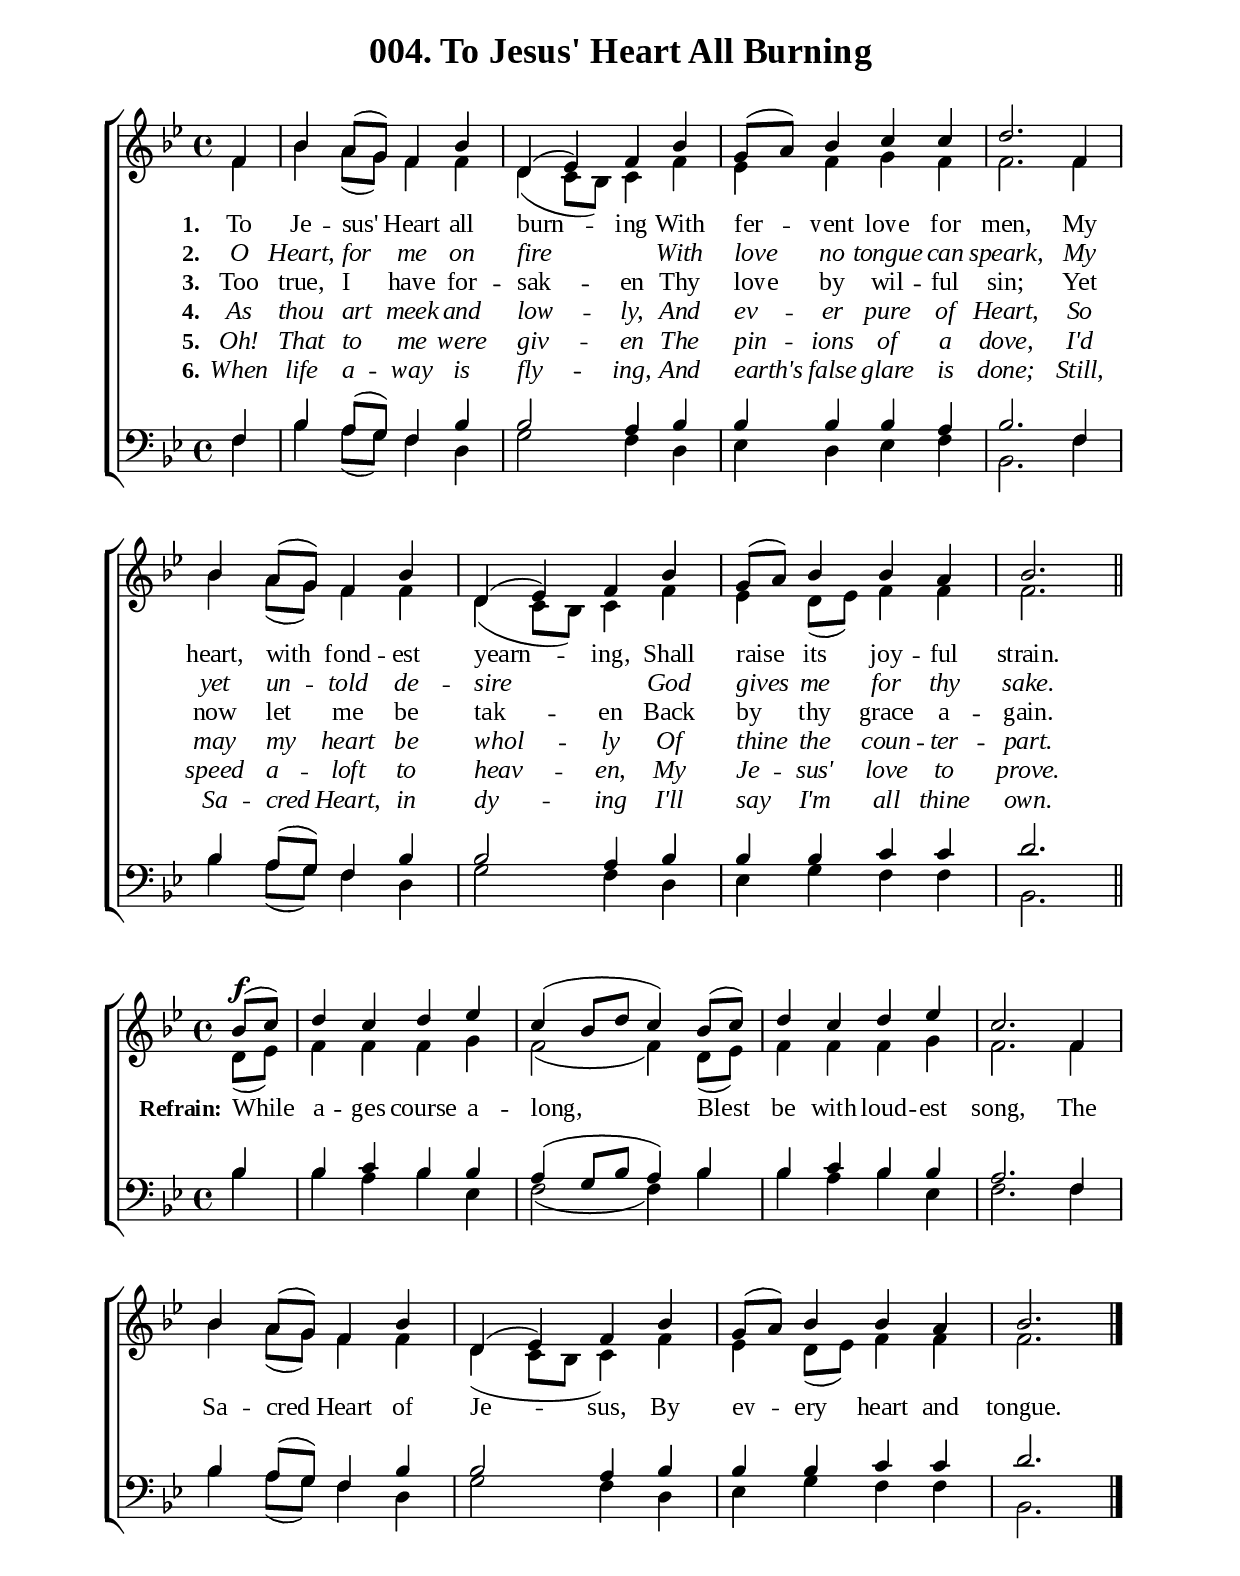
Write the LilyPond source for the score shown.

%%%%%%%%%%%%%%%%%%%%%%%%%%%%%
% CONTENTS OF THIS DOCUMENT
% 1. Common settings
% 2. Soprano chorus music
% 3. Alto chorus music
% 4. Tenor chorus music
% 5. Basso chorus music
% 6. Soprano verse music
% 7. Alto verse music
% 8. Tenor verse music
% 9. Basso verse music
% 10. Chorus lyrics
% 11. Verse lyrics
% 12. Layout
%%%%%%%%%%%%%%%%%%%%%%%%%%%%%

%%%%%%%%%%%%%%%%%%%%%%%%%%%%%
% 1. Common settings
%%%%%%%%%%%%%%%%%%%%%%%%%%%%%
\version "2.18.2"

\header {
  title = "004. To Jesus' Heart All Burning"
  composer = " "
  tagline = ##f
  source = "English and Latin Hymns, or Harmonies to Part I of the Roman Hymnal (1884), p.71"
  site = "hymnary.org"
}

globalSettings= {
  \key bes \major
  \time 4/4
  %\override Score.BarNumber.break-visibility = ##(#t #t #t)
  \override Score.BarNumber.break-visibility = ##(#f #f #f)
}

verseSettings = {
  \phrasingSlurDashed
}

\paper {
  #(set-paper-size "a4")
  top-margin = 15\mm
  bottom-margin = 15\mm
  left-margin = 20\mm
  right-margin = 20\mm
  indent = #0
  #(define fonts
	 (make-pango-font-tree "Liberation Serif"
	 		       "Liberation Serif"
			       "Liberation Serif"
			       (/ 20 20)))
}

printItalic = \with {
  \override LyricText.font-shape = #'italic
}

%%%%%%%%%%%%%%%%%%%%%%%%%%%%%
% 6. Soprano verse music
%%%%%%%%%%%%%%%%%%%%%%%%%%%%%
musicVerseSoprano = \relative c' {
  \partial 4 f4 |
  bes a8 (g) f4 bes |
  d, (ees) f bes |
  g8 (a) bes4 c c |
  d2. f,4 |
  bes a8 (g) f4 bes |
  d, (ees) f bes |
  g8 (a) bes4 bes a |
  bes2. \bar "||"
}

%%%%%%%%%%%%%%%%%%%%%%%%%%%%%
% 7. Alto verse music
%%%%%%%%%%%%%%%%%%%%%%%%%%%%%
musicVerseAlto = \relative c' {
  \partial 4 f4 |
  bes a8 (g) f4 f |
  d (c8 bes) c4 f |
  ees f g f |
  f2. f4 |
  bes a8 (g) f4 f |
  d (c8 bes) c4 f |
  ees d8 (ees) f4 f |
  f2.
}

%%%%%%%%%%%%%%%%%%%%%%%%%%%%%
% 8. Tenor verse music
%%%%%%%%%%%%%%%%%%%%%%%%%%%%%
musicVerseTenor = \relative c {
  \partial 4 f4 |
  bes a8 (g) f4 bes |
  bes2 a4 bes |
  bes bes bes a |
  bes2. f4 |
  bes4 a8 (g) f4 bes |
  bes2 a4 bes |
  bes bes c c |
  d2.
}

%%%%%%%%%%%%%%%%%%%%%%%%%%%%%
% 9. Basso verse music
%%%%%%%%%%%%%%%%%%%%%%%%%%%%%
musicVerseBasso = \relative c {
  \partial 4 f4 |
  bes a8 (g) f4 d |
  g2 f4 d |
  ees d ees f |
  bes,2. f'4 |
  bes a8 (g) f4 d |
  g2 f4 d |
  ees g f f |
  bes,2.
}

%%%%%%%%%%%%%%%%%%%%%%%%%%%%%
% 2. Soprano chorus music
%%%%%%%%%%%%%%%%%%%%%%%%%%%%%
musicChorusSoprano = \relative c'' {
  \set Score.currentBarNumber = #9
  \partial 4 bes8 ^\f (c) |
  d4 c d ees |
  c4 (bes8 d c4) bes8 (c) |
  d4 c d ees |
  c2. f,4 |
  bes a8 (g) f4 bes |
  d, (ees) f bes |
  g8 (a) bes4 bes a |
  bes2. \bar "|."
}

%%%%%%%%%%%%%%%%%%%%%%%%%%%%%
% 3. Alto chorus music
%%%%%%%%%%%%%%%%%%%%%%%%%%%%%
musicChorusAlto = \relative c' {
  \set Score.currentBarNumber = #9
  \partial 4 d8 (ees) |
  f4 f f g |
  f2 (f4) d8 (ees) |
  f4 f f g |
  f2. f4 |
  bes a8 (g) f4 f |
  d (c8 bes c4) f |
  ees d8 (ees) f4 f |
  f2.
}

%%%%%%%%%%%%%%%%%%%%%%%%%%%%%
% 4. Tenor chorus music
%%%%%%%%%%%%%%%%%%%%%%%%%%%%%
musicChorusTenor = \relative c' {
  \set Score.currentBarNumber = #9
  \partial 4 bes4 |
  bes c bes bes |
  a (g8 bes a4) bes |
  bes c bes bes |
  a2. f4 |
  bes a8 (g) f4 bes |
  bes2 a4 bes |
  bes bes c c |
  d2.
}

%%%%%%%%%%%%%%%%%%%%%%%%%%%%%
% 5. Basso chorus music
%%%%%%%%%%%%%%%%%%%%%%%%%%%%%
musicChorusBasso = \relative c' {
  \set Score.currentBarNumber = #9
  \partial 4 bes4 |
  bes a bes ees, |
  f2 (f4) bes |
  bes a bes ees, |
  f2. f4 |
  bes a8 (g) f4 d |
  g2 f4 d |
  ees g f f |
  bes,2.
}

%%%%%%%%%%%%%%%%%%%%%%%%%%%%%
% 11. Verse lyrics
%%%%%%%%%%%%%%%%%%%%%%%%%%%%%
lyricVerseOne = \lyricmode {
  \set stanza = #"1."
  To Je -- sus' Heart all burn -- ing
  With fer -- vent love for men,
  My heart, with fond -- est yearn -- ing,
  Shall raise its joy -- ful strain.
}

lyricVerseTwo = \lyricmode {
  \set stanza = #"2."
  O Heart, for me on fire _
  With love no tongue can speark,
  My yet un -- told de -- sire _
  God gives me for thy sake.
}

lyricVerseThree = \lyricmode {
  \set stanza = #"3."
  Too true, I have for -- sak -- en
  Thy love by wil -- ful sin;
  Yet now let me be tak -- en
  Back by thy grace a -- gain.
}

lyricVerseFour = \lyricmode {
  \set stanza = #"4."
  As thou art meek and low -- ly,
  And ev -- er pure of Heart,
  So may my heart be whol -- ly
  Of thine the coun -- ter -- part.
}

lyricVerseFive = \lyricmode {
  \set stanza = #"5."
  Oh! That to me were giv -- en
  The pin -- ions of a dove,
  I'd speed a -- loft to heav -- en,
  My Je -- sus' love to prove.
}

lyricVerseSix = \lyricmode {
  \set stanza = #"6."
  When life a -- way is fly -- ing,
  And earth's false glare is done;
  Still, Sa -- cred Heart, in dy -- ing
  I'll say I'm all thine own.
}

%%%%%%%%%%%%%%%%%%%%%%%%%%%%%
% 10. Chorus lyrics
%%%%%%%%%%%%%%%%%%%%%%%%%%%%%
lyricChorus = \lyricmode {
  \set stanza = #"Refrain:"
  While a -- ges course a -- long,
  Blest be with loud -- est song,
  The Sa -- cred Heart of Je -- sus,
  By ev -- ery heart and tongue.
}

%%%%%%%%%%%%%%%%%%%%%%%%%%%%%
% 12. Layout
%%%%%%%%%%%%%%%%%%%%%%%%%%%%%
\score {
    \new ChoirStaff <<
      \new Staff <<
        \clef "treble"
        \new Voice = "soprano" {
          \voiceOne \globalSettings \verseSettings \stemUp \slurUp \musicVerseSoprano
        }
        \new Voice = "alto" {
          \voiceTwo \globalSettings \verseSettings \stemDown \slurDown \musicVerseAlto
        }
      >>
      \new Lyrics \lyricsto soprano \lyricVerseOne
      \new Lyrics \printItalic \lyricsto soprano \lyricVerseTwo
      \new Lyrics \lyricsto soprano \lyricVerseThree
      \new Lyrics \printItalic \lyricsto soprano \lyricVerseFour
      \new Lyrics \printItalic \lyricsto soprano \lyricVerseFive
      \new Lyrics \printItalic \lyricsto soprano \lyricVerseSix
      \new Staff <<
        \clef "bass"
        \new Voice = "tenor" {
          \voiceOne \globalSettings \verseSettings \stemUp \slurUp \musicVerseTenor
        }
        \new Voice = "basso" {
          \voiceTwo \globalSettings \verseSettings \stemDown \slurDown \musicVerseBasso
        }
      >>
    >>
}

\score {
    \new ChoirStaff <<
      \new Staff <<
        \clef "treble"
        \new Voice = "soprano" {
          \voiceOne \globalSettings \stemUp \slurUp \musicChorusSoprano
        }
        \new Voice = "alto" {
          \voiceTwo \globalSettings \stemDown \slurDown \musicChorusAlto
        }
      >>
      \new Lyrics \lyricsto soprano \lyricChorus
      \new Staff <<
        \clef "bass"
        \new Voice = "tenor" {
          \voiceOne \globalSettings \stemUp \slurUp \musicChorusTenor
        }
        \new Voice = "basso" {
          \voiceTwo \globalSettings \stemDown \slurDown \musicChorusBasso
        }
      >>
    >>
}
